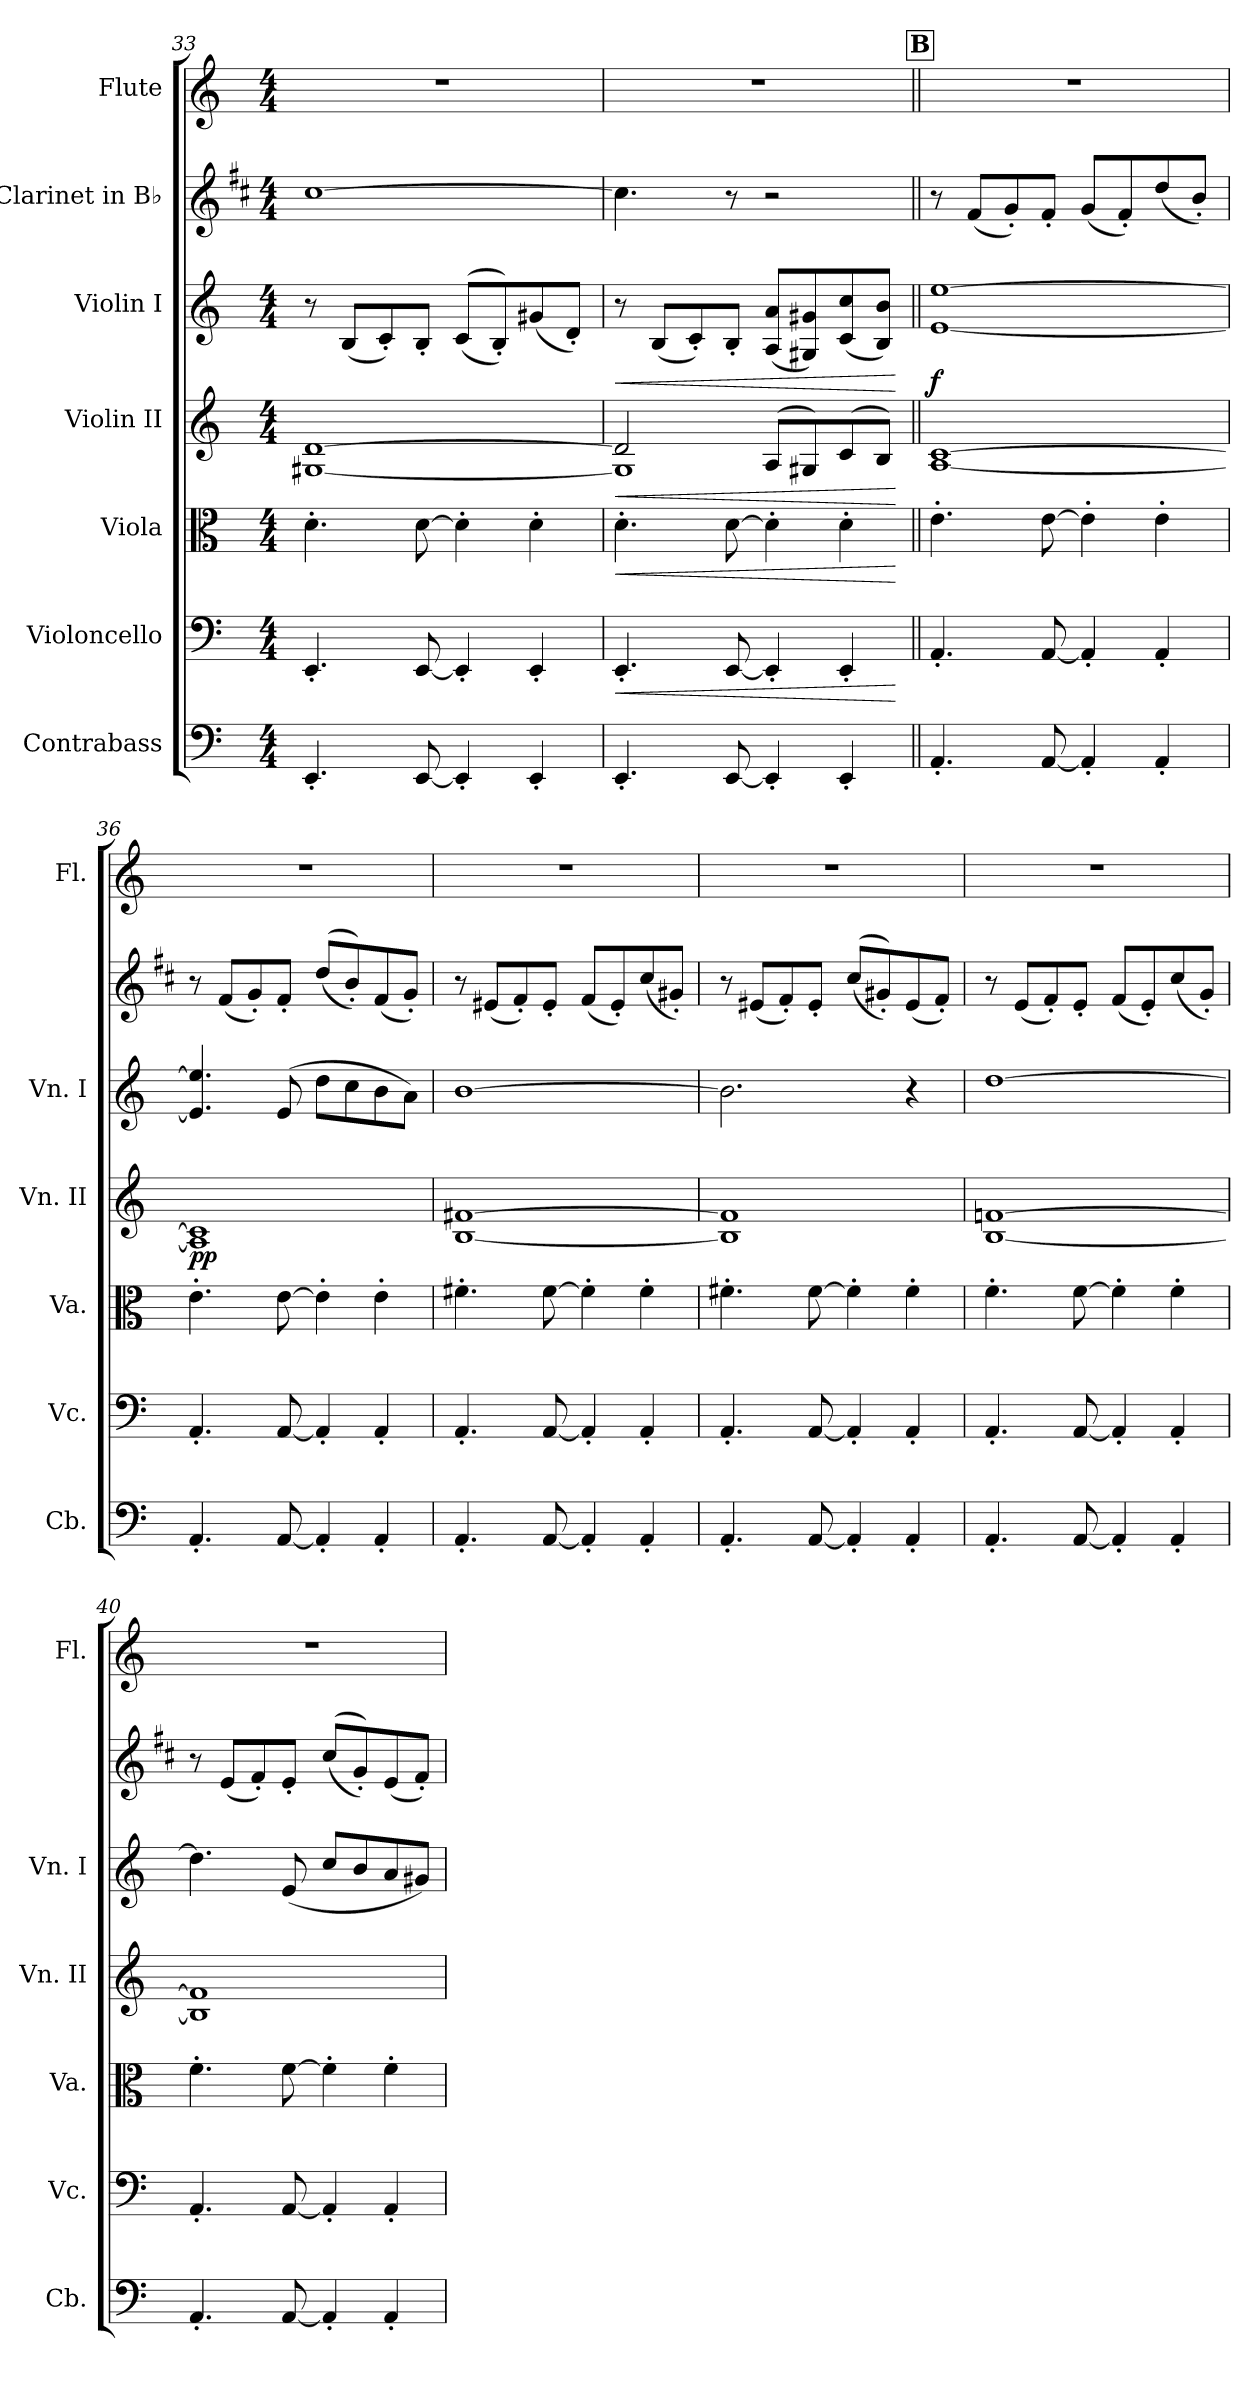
**kern	**kern	**dynam	**kern	**dynam	**kern	**dynam	**kern	**dynam	**kern	**kern
*part7	*part6	*part6	*part5	*part5	*part4	*part4	*part3	*part3	*part2	*part1
*staff7	*staff6	*staff6	*staff5	*staff5	*staff4	*staff4	*staff3	*staff3	*staff2	*staff1
*I"Contrabass	*I"Violoncello	*	*I"Viola	*	*I"Violin II	*	*I"Violin I	*	*I"Clarinet in B♭	*I"Flute
*I'Cb.	*I'Vc.	*	*I'Va.	*	*I'Vn. II	*	*I'Vn. I	*	*	*I'Fl.
*clefF4	*clefF4	*	*clefC3	*	*clefG2	*	*clefG2	*	*clefG2	*clefG2
*ITrd7c12	*	*	*	*	*	*	*	*	*ITrd1c2	*
*k[]	*k[]	*	*k[]	*	*k[]	*	*k[]	*	*k[]	*k[]
*M4/4	*M4/4	*	*M4/4	*	*M4/4	*	*M4/4	*	*M4/4	*M4/4
=33	=33	=33	=33	=33	=33	=33	=33	=33	=33	=33
*	*	*	*	*	*^	*	*	*	*	*
4.EEE'/	4.EE'/	.	4.d'\	.	[1d	[1G#X	.	8r	.	[1b	1r
.	.	.	.	.	.	.	.	(<8B/L	.	.	.
.	.	.	.	.	.	.	.	8c'/)	.	.	.
[8EEE/	[8EE/	.	[8d\	.	.	.	.	8B'/J	.	.	.
4EEE'/]	4EE'/]	.	4d'\]	.	.	.	.	(<(<8c/L	.	.	.
.	.	.	.	.	.	.	.	8B'/))	.	.	.
4EEE'/	4EE'/	.	4d'\	.	.	.	.	(<8g#X/	.	.	.
.	.	.	.	.	.	.	.	8d'/J)	.	.	.
=34	=34	=34	=34	=34	=34	=34	=34	=34	=34	=34	=34
!	!	!LO:HP:b	!	!LO:HP:b	!	!	!LO:HP:b	!	!LO:HP:b	!	!
4.EEE'/	4.EE'/	<	4.d'\	<	2d/]	1G#]	<	8r	<	4.b\]	1r
.	.	.	.	.	.	.	.	(<8B/L	.	.	.
.	.	.	.	.	.	.	.	8c'/)	.	.	.
[8EEE/	[8EE/	.	[8d\	.	.	.	.	8B'/J	.	8r	.
4EEE'/]	4EE'/]	.	4d'\]	.	(>8A/L	.	.	(<8A/ 8a/L	.	2r	.
.	.	.	.	.	8G#X/)	.	.	8G#X/ 8g#X/)	.	.	.
4EEE'/	4EE'/	.	4d'\	.	(>8c/	.	.	(<8c/ 8cc/	.	.	.
.	.	.	.	.	8B/J)	.	.	8B/ 8b/J)	.	.	.
*	*	*	*	*	*v	*v	*	*	*	*	*
.	.	[	.	[	.	[	.	[	.	.
!!LO:REH:place=s1:a:B:fs=14:t=B
=35||	=35||	=35||	=35||	=35||	=35||	=35||	=35||	=35||	=35||	=35||
!	!	!	!	!	!	!	!	!LO:DY:b	!	!
4.AAA'/	4.AA'/	.	4.e'\	.	[1A [1c	.	[1e [1ee	f	8r	1r
.	.	.	.	.	.	.	.	.	(<8e/L	.
.	.	.	.	.	.	.	.	.	8f'/)	.
[8AAA/	[8AA/	.	[8e\	.	.	.	.	.	8e'/J	.
4AAA'/]	4AA'/]	.	4e'\]	.	.	.	.	.	(<8f/L	.
.	.	.	.	.	.	.	.	.	8e'/)	.
4AAA'/	4AA'/	.	4e'\	.	.	.	.	.	(<8cc/	.
.	.	.	.	.	.	.	.	.	8a'/J)	.
=36	=36	=36	=36	=36	=36	=36	=36	=36	=36	=36
!	!	!	!	!	!	!LO:DY:b	!	!	!	!
4.AAA'/	4.AA'/	.	4.e'\	.	1A] 1c]	pp	4.e/] 4.ee/]	.	8r	1r
.	.	.	.	.	.	.	.	.	(<8e/L	.
.	.	.	.	.	.	.	.	.	8f'/)	.
[8AAA/	[8AA/	.	[8e\	.	.	.	(>8e/	.	8e'/J	.
4AAA'/]	4AA'/]	.	4e'\]	.	.	.	8dd\L	.	(<(<8cc/L	.
.	.	.	.	.	.	.	8cc\	.	8a'/))	.
4AAA'/	4AA'/	.	4e'\	.	.	.	8b\	.	(<8e/	.
.	.	.	.	.	.	.	8a\J)	.	8f'/J)	.
!!LO:PB:g=z
=37	=37	=37	=37	=37	=37	=37	=37	=37	=37	=37
4.AAA'/	4.AA'/	.	4.f#X'\	.	[1B [1f#X	.	[1b	.	8r	1r
.	.	.	.	.	.	.	.	.	(<8d#X/L	.
.	.	.	.	.	.	.	.	.	8e'/)	.
[8AAA/	[8AA/	.	[8f#\	.	.	.	.	.	8d#'/J	.
4AAA'/]	4AA'/]	.	4f#'\]	.	.	.	.	.	(<8e/L	.
.	.	.	.	.	.	.	.	.	8d#'/)	.
4AAA'/	4AA'/	.	4f#'\	.	.	.	.	.	(<8b/	.
.	.	.	.	.	.	.	.	.	8f#X'/J)	.
=38	=38	=38	=38	=38	=38	=38	=38	=38	=38	=38
4.AAA'/	4.AA'/	.	4.f#X'\	.	1B] 1f#]	.	2.b\]	.	8r	1r
.	.	.	.	.	.	.	.	.	(<8d#X/L	.
.	.	.	.	.	.	.	.	.	8e'/)	.
[8AAA/	[8AA/	.	[8f#\	.	.	.	.	.	8d#'/J	.
4AAA'/]	4AA'/]	.	4f#'\]	.	.	.	.	.	(<(<8b/L	.
.	.	.	.	.	.	.	.	.	8f#X'/))	.
4AAA'/	4AA'/	.	4f#'\	.	.	.	4r	.	(<8d#/	.
.	.	.	.	.	.	.	.	.	8e'/J)	.
=39	=39	=39	=39	=39	=39	=39	=39	=39	=39	=39
4.AAA'/	4.AA'/	.	4.f'\	.	[1B [1fn	.	[1dd	.	8r	1r
.	.	.	.	.	.	.	.	.	(<8d/L	.
.	.	.	.	.	.	.	.	.	8e'/)	.
[8AAA/	[8AA/	.	[8f\	.	.	.	.	.	8d'/J	.
4AAA'/]	4AA'/]	.	4f'\]	.	.	.	.	.	(<8e/L	.
.	.	.	.	.	.	.	.	.	8d'/)	.
4AAA'/	4AA'/	.	4f'\	.	.	.	.	.	(<8b/	.
.	.	.	.	.	.	.	.	.	8f'/J)	.
=40	=40	=40	=40	=40	=40	=40	=40	=40	=40	=40
4.AAA'/	4.AA'/	.	4.f'\	.	1B] 1f]	.	4.dd\]	.	8r	1r
.	.	.	.	.	.	.	.	.	(<8d/L	.
.	.	.	.	.	.	.	.	.	8e'/)	.
[8AAA/	[8AA/	.	[8f\	.	.	.	(<8e/	.	8d'/J	.
4AAA'/]	4AA'/]	.	4f'\]	.	.	.	8cc/L	.	(<(<8b/L	.
.	.	.	.	.	.	.	8b/	.	8f'/))	.
4AAA'/	4AA'/	.	4f'\	.	.	.	8a/	.	(<8d/	.
.	.	.	.	.	.	.	8g#X/J)	.	8e'/J)	.
=	=	=	=	=	=	=	=	=	=	=
*-	*-	*-	*-	*-	*-	*-	*-	*-	*-	*-
